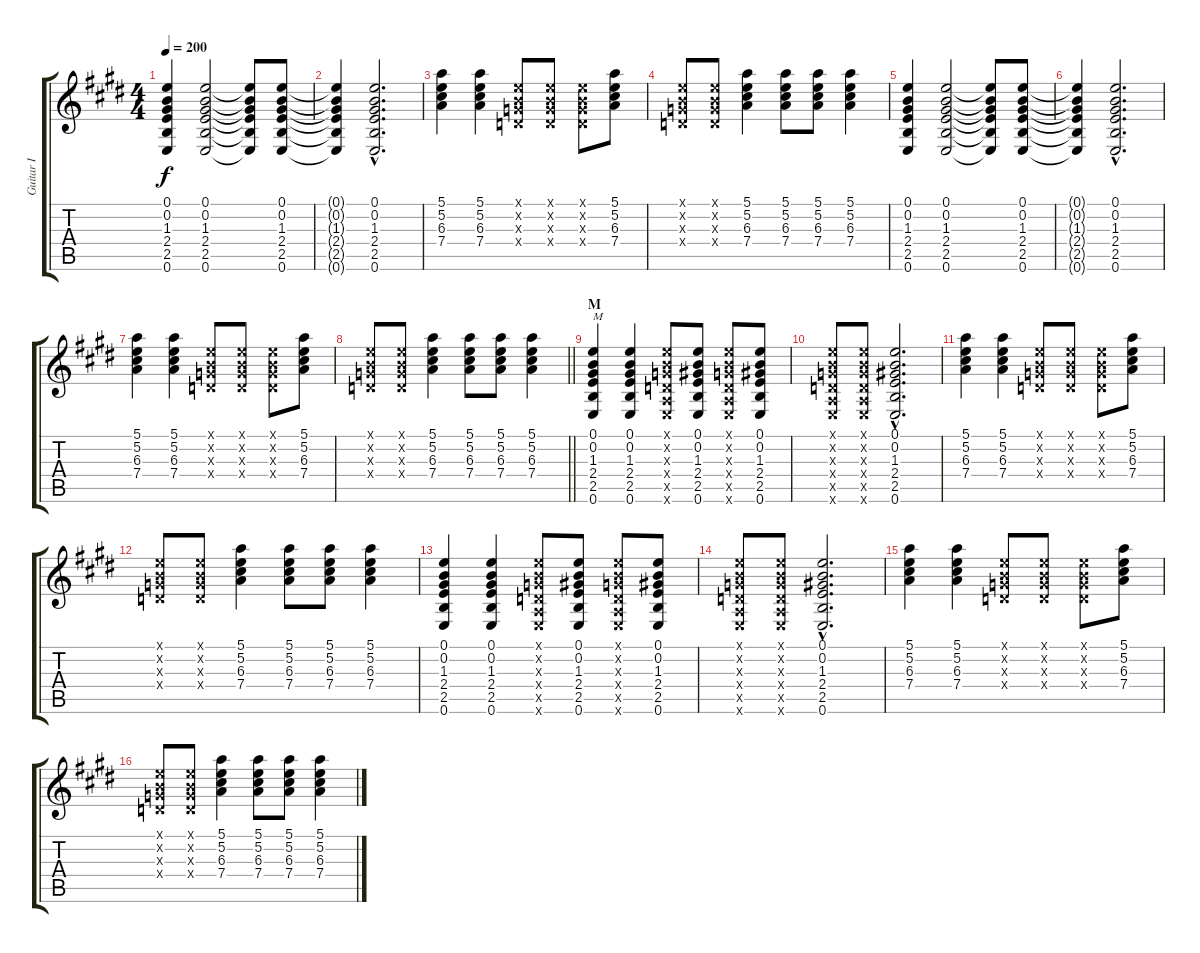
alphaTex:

\track ("Guitar I" "Guitar I") {instrument overdrivenguitar}
\staff {score tabs}
\tuning (E4 B3 G3 D3 A2 E2) {hide}
\ts (4 4)
\tempo 200
\clef g2
\ks e
(0.1 0.2 1.3 2.4 2.5 0.6).4{dy f} (0.1 0.2 1.3 2.4 2.5 0.6).2 (0.1{t} 0.2{t} 1.3{t} 2.4{t} 2.5{t} 0.6{t}).8 (0.1 0.2 1.3 2.4 2.5 0.6).8 |
(0.1{t} 0.2{t} 1.3{t} 2.4{t} 2.5{t} 0.6{t}).4 (0.1{hac} 0.2{hac} 1.3{hac} 2.4{hac} 2.5{hac} 0.6{hac}).2{d} |
(5.1 5.2 6.3 7.4).4 (5.1 5.2 6.3 7.4).4 (0.1{x} 0.2{x} 0.3{x} 0.4{x}).8 (0.1{x} 0.2{x} 0.3{x} 0.4{x}).8 (0.1{x} 0.2{x} 0.3{x} 0.4{x}).8 (5.1 5.2 6.3 7.4).8 |
(0.1{x} 0.2{x} 0.3{x} 0.4{x}).8 (0.1{x} 0.2{x} 0.3{x} 0.4{x}).8 (5.1 5.2 6.3 7.4).4 (5.1 5.2 6.3 7.4).8 (5.1 5.2 6.3 7.4).8 (5.1 5.2 6.3 7.4).4 |
(0.1 0.2 1.3 2.4 2.5 0.6).4 (0.1 0.2 1.3 2.4 2.5 0.6).2 (0.1{t} 0.2{t} 1.3{t} 2.4{t} 2.5{t} 0.6{t}).8 (0.1 0.2 1.3 2.4 2.5 0.6).8 |
(0.1{t} 0.2{t} 1.3{t} 2.4{t} 2.5{t} 0.6{t}).4 (0.1{hac} 0.2{hac} 1.3{hac} 2.4{hac} 2.5{hac} 0.6{hac}).2{d} |
(5.1 5.2 6.3 7.4).4 (5.1 5.2 6.3 7.4).4 (0.1{x} 0.2{x} 0.3{x} 0.4{x}).8 (0.1{x} 0.2{x} 0.3{x} 0.4{x}).8 (0.1{x} 0.2{x} 0.3{x} 0.4{x}).8 (5.1 5.2 6.3 7.4).8 |
\barLineRight lightlight
(0.1{x} 0.2{x} 0.3{x} 0.4{x}).8 (0.1{x} 0.2{x} 0.3{x} 0.4{x}).8 (5.1 5.2 6.3 7.4).4 (5.1 5.2 6.3 7.4).8 (5.1 5.2 6.3 7.4).8 (5.1 5.2 6.3 7.4).4 |
\section ("" "M")
(0.1 0.2 1.3 2.4 2.5 0.6).4{txt "M"} (0.1 0.2 1.3 2.4 2.5 0.6).4 (0.1{x} 0.2{x} 0.3{x} 0.4{x} 0.5{x} 0.6{x}).8 (0.1 0.2 1.3 2.4 2.5 0.6).8 (0.1{x} 0.2{x} 0.3{x} 0.4{x} 0.5{x} 0.6{x}).8 (0.1 0.2 1.3 2.4 2.5 0.6).8 |
(0.1{x} 0.2{x} 0.3{x} 0.4{x} 0.5{x} 0.6{x}).8 (0.1{x} 0.2{x} 0.3{x} 0.4{x} 0.5{x} 0.6{x}).8 (0.1{hac} 0.2{hac} 1.3{hac} 2.4{hac} 2.5{hac} 0.6{hac}).2{d} |
(5.1 5.2 6.3 7.4).4 (5.1 5.2 6.3 7.4).4 (0.1{x} 0.2{x} 0.3{x} 0.4{x}).8 (0.1{x} 0.2{x} 0.3{x} 0.4{x}).8 (0.1{x} 0.2{x} 0.3{x} 0.4{x}).8 (5.1 5.2 6.3 7.4).8 |
(0.1{x} 0.2{x} 0.3{x} 0.4{x}).8 (0.1{x} 0.2{x} 0.3{x} 0.4{x}).8 (5.1 5.2 6.3 7.4).4 (5.1 5.2 6.3 7.4).8 (5.1 5.2 6.3 7.4).8 (5.1 5.2 6.3 7.4).4 |
(0.1 0.2 1.3 2.4 2.5 0.6).4 (0.1 0.2 1.3 2.4 2.5 0.6).4 (0.1{x} 0.2{x} 0.3{x} 0.4{x} 0.5{x} 0.6{x}).8 (0.1 0.2 1.3 2.4 2.5 0.6).8 (0.1{x} 0.2{x} 0.3{x} 0.4{x} 0.5{x} 0.6{x}).8 (0.1 0.2 1.3 2.4 2.5 0.6).8 |
(0.1{x} 0.2{x} 0.3{x} 0.4{x} 0.5{x} 0.6{x}).8 (0.1{x} 0.2{x} 0.3{x} 0.4{x} 0.5{x} 0.6{x}).8 (0.1{hac} 0.2{hac} 1.3{hac} 2.4{hac} 2.5{hac} 0.6{hac}).2{d} |
(5.1 5.2 6.3 7.4).4 (5.1 5.2 6.3 7.4).4 (0.1{x} 0.2{x} 0.3{x} 0.4{x}).8 (0.1{x} 0.2{x} 0.3{x} 0.4{x}).8 (0.1{x} 0.2{x} 0.3{x} 0.4{x}).8 (5.1 5.2 6.3 7.4).8 |
(0.1{x} 0.2{x} 0.3{x} 0.4{x}).8 (0.1{x} 0.2{x} 0.3{x} 0.4{x}).8 (5.1 5.2 6.3 7.4).4 (5.1 5.2 6.3 7.4).8 (5.1 5.2 6.3 7.4).8 (5.1 5.2 6.3 7.4).4
